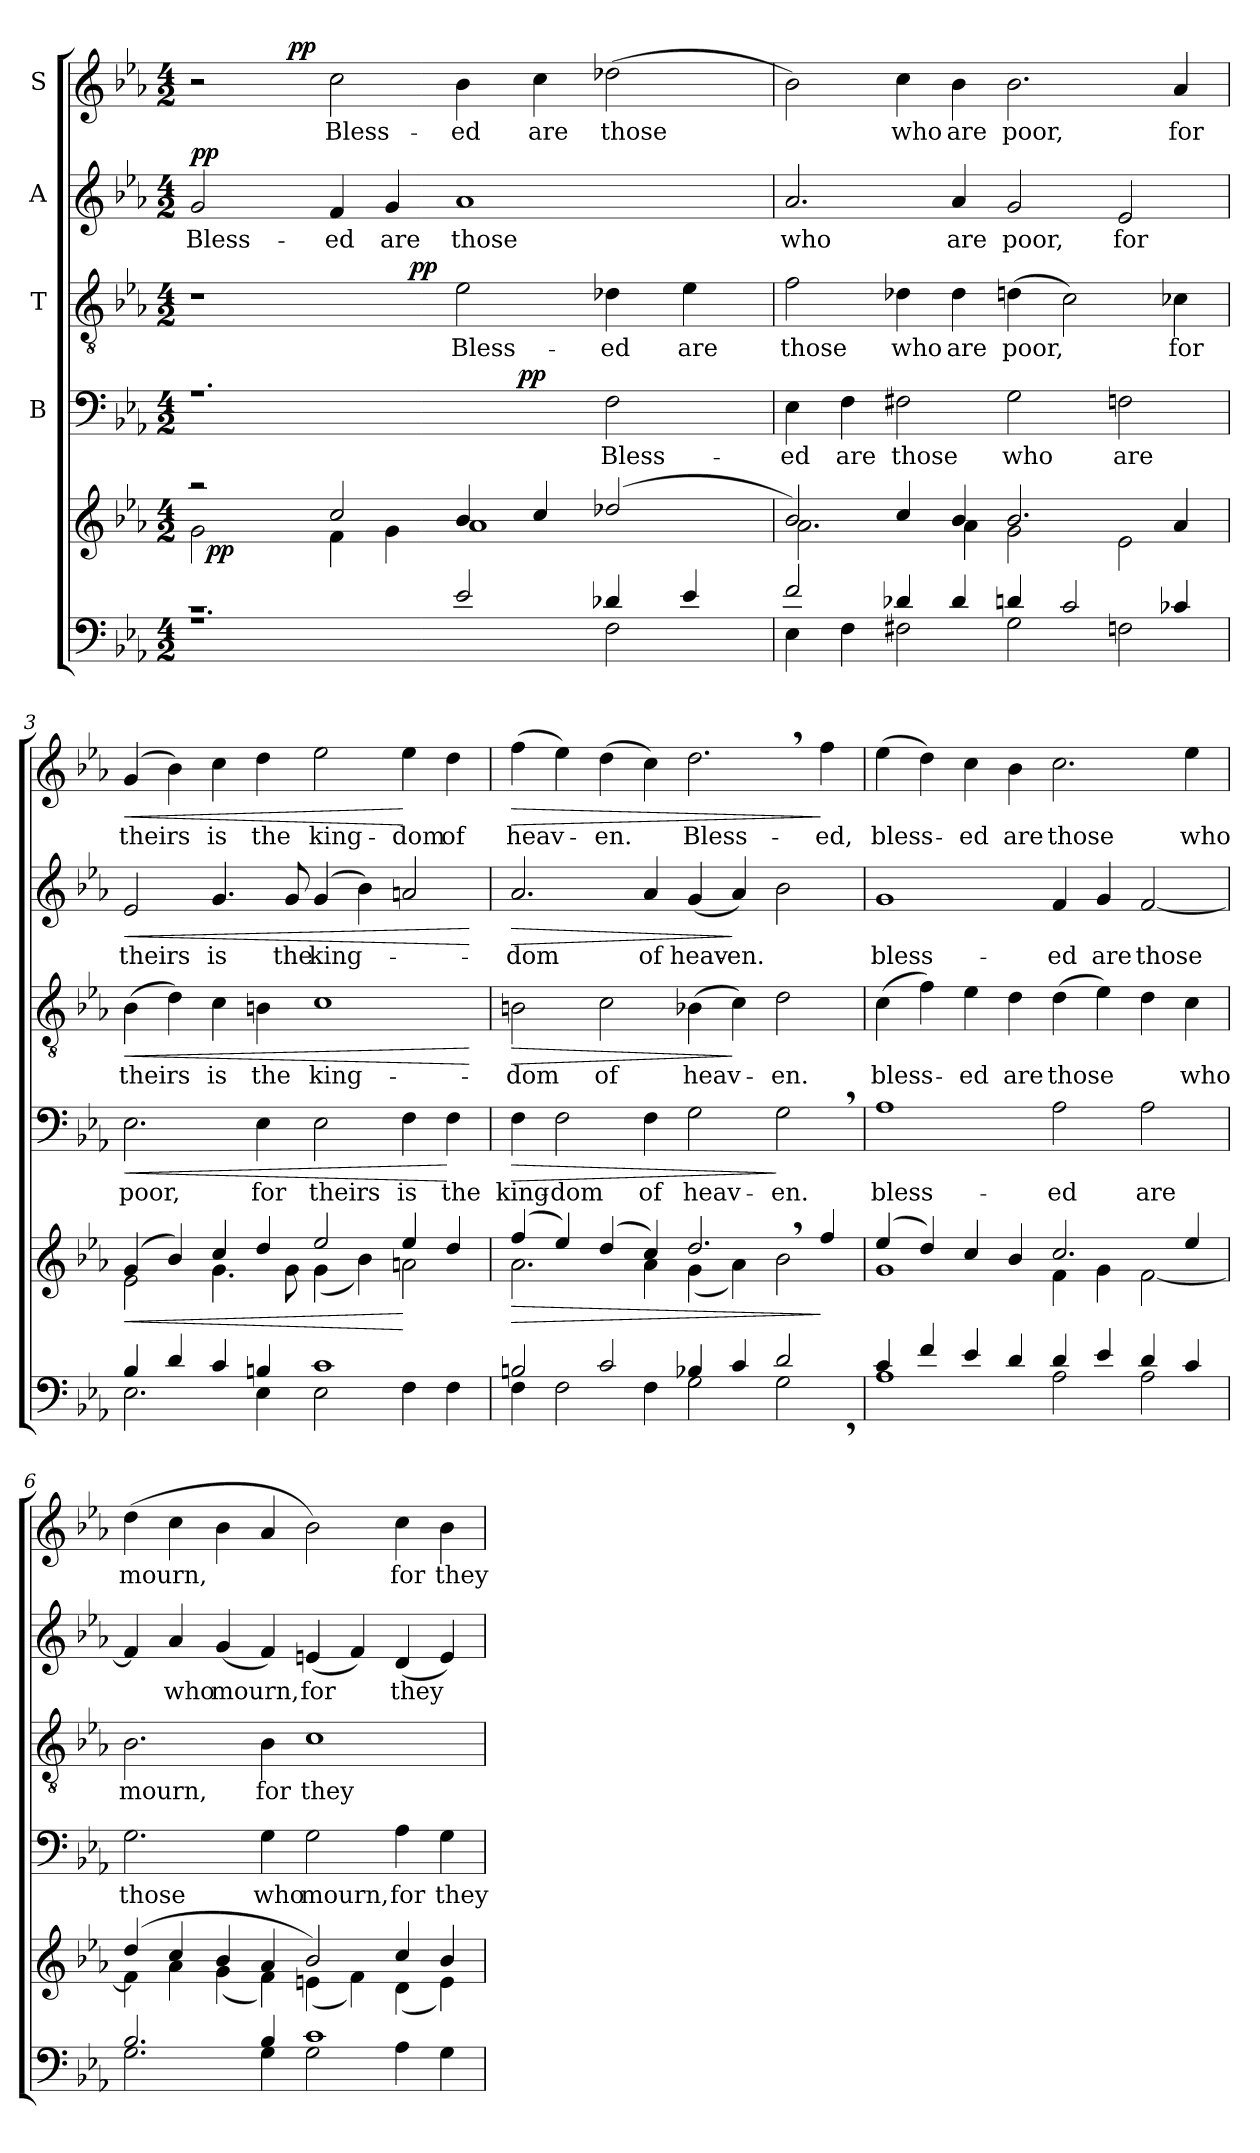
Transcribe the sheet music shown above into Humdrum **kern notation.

**kern	**kern	**dynam	**kern	**text	**dynam	**kern	**text	**dynam	**kern	**text	**dynam	**kern	**text	**dynam
*part5	*part5	*part5	*part4	*part4	*part4	*part3	*part3	*part3	*part2	*part2	*part2	*part1	*part1	*part1
*staff6	*staff5	*staff5/6	*staff4	*staff4	*staff4	*staff3	*staff3	*staff3	*staff2	*staff2	*staff2	*staff1	*staff1	*staff1
*	*	*	*I"B	*	*	*I"T	*	*	*I"A	*	*	*I"S	*	*
*clefF4	*clefG2	*	*clefF4	*	*	*clefGv2	*	*	*clefG2	*	*	*clefG2	*	*
*k[b-e-a-]	*k[b-e-a-]	*	*k[b-e-a-]	*	*	*k[b-e-a-]	*	*	*k[b-e-a-]	*	*	*k[b-e-a-]	*	*
*E-:	*E-:	*	*E-:	*	*	*E-:	*	*	*E-:	*	*	*E-:	*	*
*M4/2	*M4/2	*	*M4/2	*	*	*M4/2	*	*	*M4/2	*	*	*M4/2	*	*
=1	=1	=1	=1	=1	=1	=1	=1	=1	=1	=1	=1	=1	=1	=1
*^	*^	*	*	*	*	*	*	*	*	*	*	*	*	*
!	!	!	!	!	!	!	!	!	!	!	!	!	!LO:DY:a	!	!	!
*	*	*	*^	*	*^	*	*	*^	*	*	*	*	*	*^	*	*
1rc	1.rA	2raa	2g\	32ryy	.	1.rA	1ryy	.	.	1r	2ryy	.	.	2g/	Bless-	pp	2r	4ryy	.	.
!	!	!	!	!	!LO:DY:b	!	!	!	!	!	!	!	!	!	!	!	!	!	!	!
.	.	.	.	1ryy	pp	.	.	.	.	.	.	.	.	.	.	.	.	.	.	.
.	.	.	.	.	.	.	.	.	.	.	.	.	.	.	.	.	.	16.ryy	.	.
!	!	!	!	!	!	!	!	!	!	!	!	!	!	!	!	!	!	!	!	!LO:DY:a
.	.	.	.	.	.	.	.	.	.	.	.	.	.	.	.	.	.	1ryy	.	pp
.	.	2cc/	4f\	.	.	.	.	.	.	.	4ryy	.	.	4f/	-ed	.	2cc\	.	Bless-	.
.	.	.	4g\	.	.	.	.	.	.	.	16ryy	.	.	4g/	are	.	.	.	.	.
!	!	!	!	!	!	!	!	!	!	!	!	!	!LO:DY:a	!	!	!	!	!	!	!
.	.	.	.	.	.	.	.	.	.	.	1ryy	.	pp	.	.	.	.	.	.	.
2e-/	.	4b-/	1a-	.	.	.	8..ryy	.	.	2e-\	.	Bless-	.	1a-	those	.	4b-\	.	-ed	.
.	.	.	.	2ryy	.	.	.	.	.	.	.	.	.	.	.	.	.	.	.	.
!	!	!	!	!	!	!	!	!	!LO:DY:a	!	!	!	!	!	!	!	!	!	!	!
.	.	.	.	.	.	.	2ryy	.	pp	.	.	.	.	.	.	.	.	.	.	.
.	.	4cc/	.	.	.	.	.	.	.	.	.	.	.	.	.	.	4cc\	.	are	.
.	.	.	.	.	.	.	.	.	.	.	.	.	.	.	.	.	.	2ryy	.	.
4d-X/	2F\	(2dd-X/	.	.	.	2F\	.	Bless-	.	4d-X\	.	-ed	.	.	.	.	(2dd-X\	.	those	.
.	.	.	.	4...ryy	.	.	.	.	.	.	.	.	.	.	.	.	.	.	.	.
.	.	.	.	.	.	.	4ryy	.	.	.	.	.	.	.	.	.	.	.	.	.
4e-/	.	.	.	.	.	.	.	.	.	4e-\	.	are	.	.	.	.	.	.	.	.
.	.	.	.	.	.	.	.	.	.	.	8.ryy	.	.	.	.	.	.	.	.	.
.	.	.	.	.	.	.	.	.	.	.	.	.	.	.	.	.	.	8ryy	.	.
.	.	.	.	.	.	.	32ryy	.	.	.	.	.	.	.	.	.	.	32ryy	.	.
*	*	*	*v	*v	*	*	*	*	*	*v	*v	*	*	*	*	*	*v	*v	*	*
*	*	*	*	*	*v	*v	*	*	*	*	*	*	*	*	*	*	*
=2	=2	=2	=2	=2	=2	=2	=2	=2	=2	=2	=2	=2	=2	=2	=2	=2
2f/	4E-\	2b-/)	2.a-\	.	4E-\	-ed	.	2f\	those	.	2.a-/	who	.	2b-\)	.	.
.	4F\	.	.	.	4F\	are	.	.	.	.	.	.	.	.	.	.
4d-X/	2F#X\	4cc/	.	.	2F#X\	those	.	4d-X\	who	.	.	.	.	4cc\	who	.
4d-/	.	4b-/	4a-\	.	.	.	.	4d-\	are	.	4a-/	are	.	4b-\	are	.
4dn/	2G\	2.b-/	2g\	.	2G\	who	.	(4dn\	poor,	.	2g/	poor,	.	2.b-\	poor,	.
2c/	.	.	.	.	.	.	.	2c\)	.	.	.	.	.	.	.	.
.	2Fn\	.	2e-\	.	2Fn\	are	.	.	.	.	2e-/	for	.	.	.	.
4c-X/	.	4a-/	.	.	.	.	.	4c-X\	for	.	.	.	.	4a-/	for	.
=3	=3	=3	=3	=3	=3	=3	=3	=3	=3	=3	=3	=3	=3	=3	=3	=3
!	!	!	!	!LO:HP:b	!	!	!LO:HP:b	!	!	!LO:HP:b	!	!	!LO:HP:b	!	!	!LO:HP:b
4B-/	2.E-\	(4g/	2e-\	<	2.E-\	poor,	<	(4B-\	theirs	<	2e-/	theirs	<	(4g/	theirs	<
4d/	.	4b-/)	.	.	.	.	.	4d\)	.	.	.	.	.	4b-\)	.	.
4c/	.	4cc/	4.g\	.	.	.	.	4c\	is	.	4.g/	is	.	4cc\	is	.
4Bn/	4E-\	4dd/	.	.	4E-\	for	.	4Bn\	the	.	.	.	.	4dd\	the	.
.	.	.	8g\	.	.	.	.	.	.	.	8g/	the	.	.	.	.
1c	2E-\	2ee-/	(4g\	.	2E-\	theirs	.	1c	king-	.	(4g/	king-	.	2ee-\	king-	.
.	.	.	4b-\)	.	.	.	.	.	.	.	4b-\)	.	.	.	.	.
.	4F\	4ee-/	2an\	[	4F\	is	.	.	.	.	2an/	.	.	4ee-\	-dom	[
.	4F\	4dd/	.	.	4F\	the	[	.	.	.	.	.	.	4dd\	of	.
*v	*v	*	*	*	*	*	*	*	*	*	*	*	*	*	*	*
*	*v	*v	*	*	*	*	*	*	*	*	*	*	*	*	*
.	.	.	.	.	.	.	.	[	.	.	[	.	.	.
=4	=4	=4	=4	=4	=4	=4	=4	=4	=4	=4	=4	=4	=4	=4
*^	*	*	*	*	*	*	*	*	*	*	*	*	*	*
!	!	!	!LO:HP:b	!	!	!LO:HP:b	!	!	!LO:HP:b	!	!	!LO:HP:b	!	!	!LO:HP:b
*	*	*^	*	*	*	*	*	*	*	*	*	*	*	*	*
2Bn/	4F\	(4ff/	2.a-\	>	4F\	king-	>	2Bn\	-dom	>	2.a-/	-dom	>	(4ff\	heav-	>
.	2F\	4ee-/)	.	.	2F\	-dom	.	.	.	.	.	.	.	4ee-\)	.	.
2c/	.	(4dd/	.	.	.	.	.	2c\	of	.	.	.	.	(4dd\	-en.	.
.	4F\	4cc/)	4a-\	.	4F\	of	.	.	.	.	4a-/	of	.	4cc\)	.	.
4B-X/	2G\	2.dd,>/	(4g\	.	2G\	heav-	.	(4B-X\	heav-	.	(4g/	heav-	.	2.dd,>\	Bless-	.
4c/	.	.	4a-\)	.	.	.	.	4c\)	.	]	4a-/)	-en.	]	.	.	.
2d/	2G,>\	.	2b-\	.	2G,>\	-en.	]	2d\	-en.	.	2b-\	.	.	.	.	.
.	.	4ff/	.	]	.	.	.	.	.	.	.	.	.	4ff\	-ed,	]
!!LO:LB:g=z
=5	=5	=5	=5	=5	=5	=5	=5	=5	=5	=5	=5	=5	=5	=5	=5	=5
4c/	1A-	(4ee-/	1g	.	1A-	bless-	.	(4c\	bless-	.	1g	bless-	.	(4ee-\	bless-	.
4f/	.	4dd/)	.	.	.	.	.	4f\)	.	.	.	.	.	4dd\)	.	.
4e-/	.	4cc/	.	.	.	.	.	4e-\	-ed	.	.	.	.	4cc\	-ed	.
4d/	.	4b-/	.	.	.	.	.	4d\	are	.	.	.	.	4b-\	are	.
4d/	2A-\	2.cc/	4f\	.	2A-\	-ed	.	(4d\	those	.	4f/	-ed	.	2.cc\	those	.
4e-/	.	.	4g\	.	.	.	.	4e-\)	.	.	4g/	are	.	.	.	.
4d/	2A-\	.	[<2f\	.	2A-\	are	.	4d\	.	.	[2f/	those	.	.	.	.
4c/	.	4ee-/	.	.	.	.	.	4c\	who	.	.	.	.	4ee-\	who	.
=6	=6	=6	=6	=6	=6	=6	=6	=6	=6	=6	=6	=6	=6	=6	=6	=6
2.B-/	2.G\	(4dd/	4f\]	.	2.G\	those	.	2.B-\	mourn,	.	4f/]	.	.	(4dd\	mourn,	.
.	.	4cc/	4a-\	.	.	.	.	.	.	.	4a-/	who	.	4cc\	.	.
.	.	4b-/	(4g\	.	.	.	.	.	.	.	(4g/	mourn,	.	4b-\	.	.
4B-/	4G\	4a-/	4f\)	.	4G\	who	.	4B-\	for	.	4f/)	.	.	4a-/	.	.
1c	2G\	2b-/)	(4en\	.	2G\	mourn,	.	1c	they	.	(4en/	for	.	2b-\)	.	.
.	.	.	4f\)	.	.	.	.	.	.	.	4f/)	.	.	.	.	.
.	4A-\	4cc/	(4d\	.	4A-\	for	.	.	.	.	(4d/	they	.	4cc\	for	.
.	4G\	4b-/	4e\)	.	4G\	they	.	.	.	.	4e/)	.	.	4b-\	they	.
*v	*v	*	*	*	*	*	*	*	*	*	*	*	*	*	*	*
*	*v	*v	*	*	*	*	*	*	*	*	*	*	*	*	*
=	=	=	=	=	=	=	=	=	=	=	=	=	=	=
*-	*-	*-	*-	*-	*-	*-	*-	*-	*-	*-	*-	*-	*-	*-
